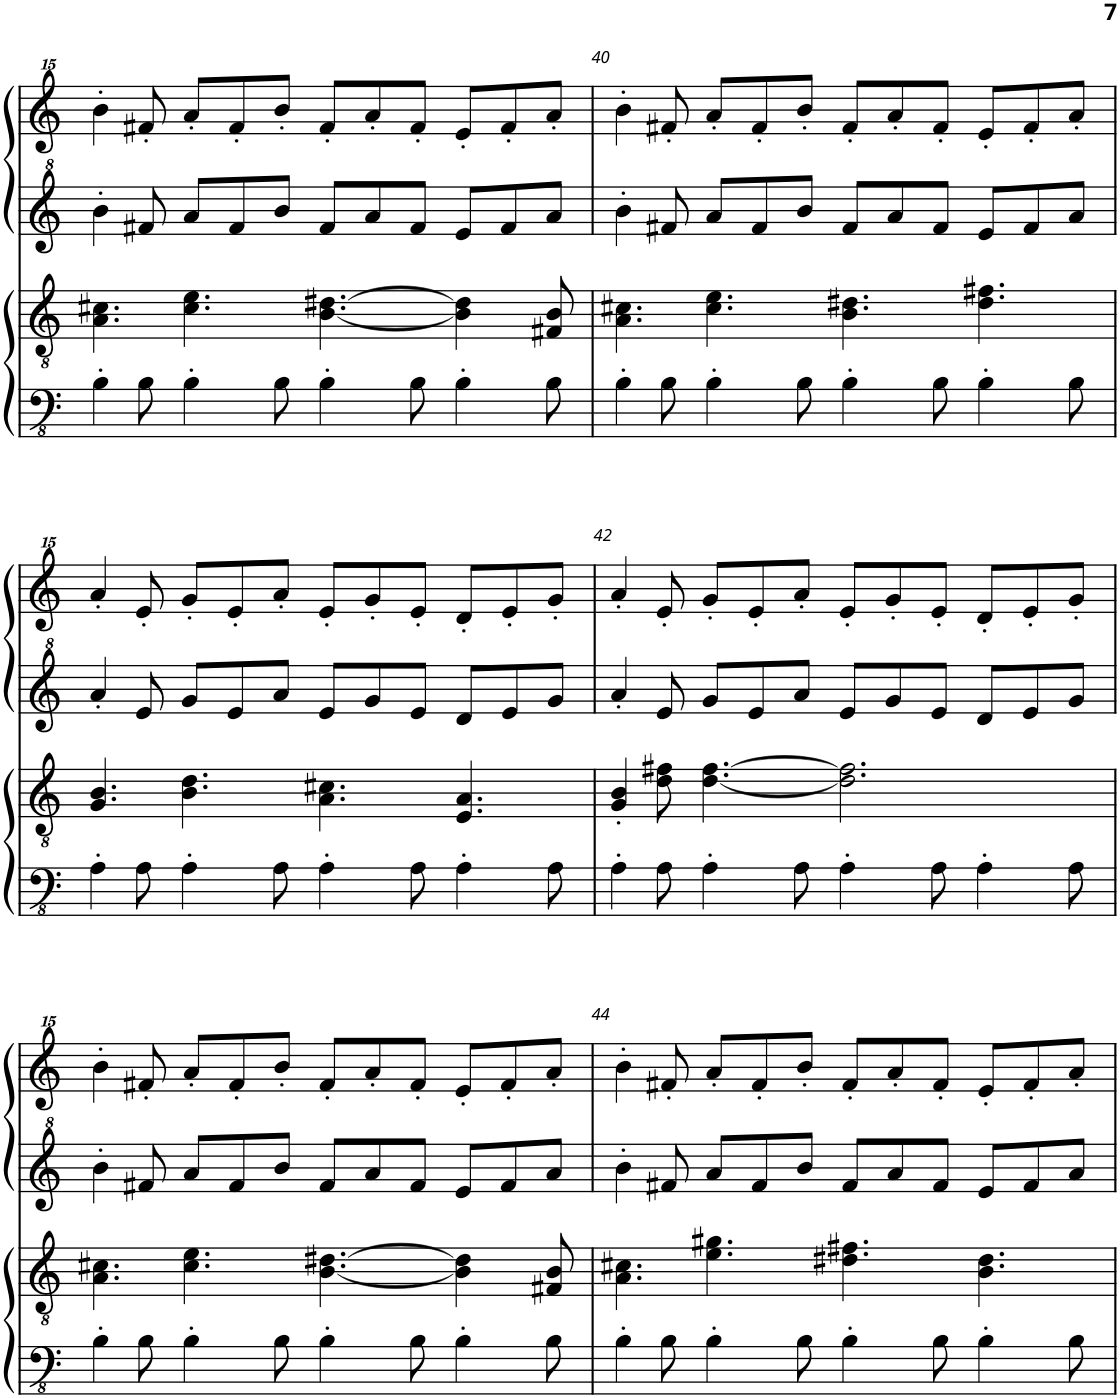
**kern	**kern	**kern	**kern
*part4	*part3	*part2	*part1
*staff4	*staff3	*staff2	*staff1
*I"Piano 4	*I"Piano	*I"Piano 3	*I"Piano
*I'Pno	*I'Pno	*I'Pno	*I'Pno
!!LO:PB:g=z
*clefFv4	*clefGv2	*clefG^2	*clefG^^2
*k[]	*k[]	*k[]	*k[]
*M12/8	*M12/8	*M12/8	*M12/8
=39	=39	=39	=39
4BB'\	4.A\ 4.c#X\	4bb'\	4bbb'\
8BB\	.	8ff#X/	8fff#X'/
4BB'\	4.c#\ 4.e\	8aa/L	8aaa'/L
.	.	8ff#/	8fff#'/
8BB\	.	8bb/J	8bbb'/J
4BB'\	[4.B\ [4.d#X\	8ff#/L	8fff#'/L
.	.	8aa/	8aaa'/
8BB\	.	8ff#/J	8fff#'/J
4BB'\	4B\] 4d#\]	8ee/L	8eee'/L
.	.	8ff#/	8fff#'/
8BB\	8F#X/ 8B/	8aa/J	8aaa'/J
=40	=40	=40	=40
4BB'\	4.A\ 4.c#X\	4bb'\	4bbb'\
8BB\	.	8ff#X/	8fff#X'/
4BB'\	4.c#\ 4.e\	8aa/L	8aaa'/L
.	.	8ff#/	8fff#'/
8BB\	.	8bb/J	8bbb'/J
4BB'\	4.B\ 4.d#X\	8ff#/L	8fff#'/L
.	.	8aa/	8aaa'/
8BB\	.	8ff#/J	8fff#'/J
4BB'\	4.d#\ 4.f#X\	8ee/L	8eee'/L
.	.	8ff#/	8fff#'/
8BB\	.	8aa/J	8aaa'/J
!!LO:LB:g=z
=41	=41	=41	=41
4AA'\	4.G/ 4.B/	4aa'/	4aaa'/
8AA\	.	8ee/	8eee'/
4AA'\	4.B\ 4.d\	8gg/L	8ggg'/L
.	.	8ee/	8eee'/
8AA\	.	8aa/J	8aaa'/J
4AA'\	4.A\ 4.c#X\	8ee/L	8eee'/L
.	.	8gg/	8ggg'/
8AA\	.	8ee/J	8eee'/J
4AA'\	4.E/ 4.A/	8dd/L	8ddd'/L
.	.	8ee/	8eee'/
8AA\	.	8gg/J	8ggg'/J
=42	=42	=42	=42
4AA'\	4G/' 4B/'	4aa'/	4aaa'/
8AA\	8d\ 8f#X\	8ee/	8eee'/
4AA'\	[4.d\ [4.f#\	8gg/L	8ggg'/L
.	.	8ee/	8eee'/
8AA\	.	8aa/J	8aaa'/J
4AA'\	2.d\] 2.f#\]	8ee/L	8eee'/L
.	.	8gg/	8ggg'/
8AA\	.	8ee/J	8eee'/J
4AA'\	.	8dd/L	8ddd'/L
.	.	8ee/	8eee'/
8AA\	.	8gg/J	8ggg'/J
!!LO:LB:g=z
=43	=43	=43	=43
4BB'\	4.A\ 4.c#X\	4bb'\	4bbb'\
8BB\	.	8ff#X/	8fff#X'/
4BB'\	4.c#\ 4.e\	8aa/L	8aaa'/L
.	.	8ff#/	8fff#'/
8BB\	.	8bb/J	8bbb'/J
4BB'\	[4.B\ [4.d#X\	8ff#/L	8fff#'/L
.	.	8aa/	8aaa'/
8BB\	.	8ff#/J	8fff#'/J
4BB'\	4B\] 4d#\]	8ee/L	8eee'/L
.	.	8ff#/	8fff#'/
8BB\	8F#X/ 8B/	8aa/J	8aaa'/J
=44	=44	=44	=44
4BB'\	4.A\ 4.c#X\	4bb'\	4bbb'\
8BB\	.	8ff#X/	8fff#X'/
4BB'\	4.e\ 4.g#X\	8aa/L	8aaa'/L
.	.	8ff#/	8fff#'/
8BB\	.	8bb/J	8bbb'/J
4BB'\	4.d#X\ 4.f#X\	8ff#/L	8fff#'/L
.	.	8aa/	8aaa'/
8BB\	.	8ff#/J	8fff#'/J
4BB'\	4.B\ 4.d#\	8ee/L	8eee'/L
.	.	8ff#/	8fff#'/
8BB\	.	8aa/J	8aaa'/J
=	=	=	=
*-	*-	*-	*-
